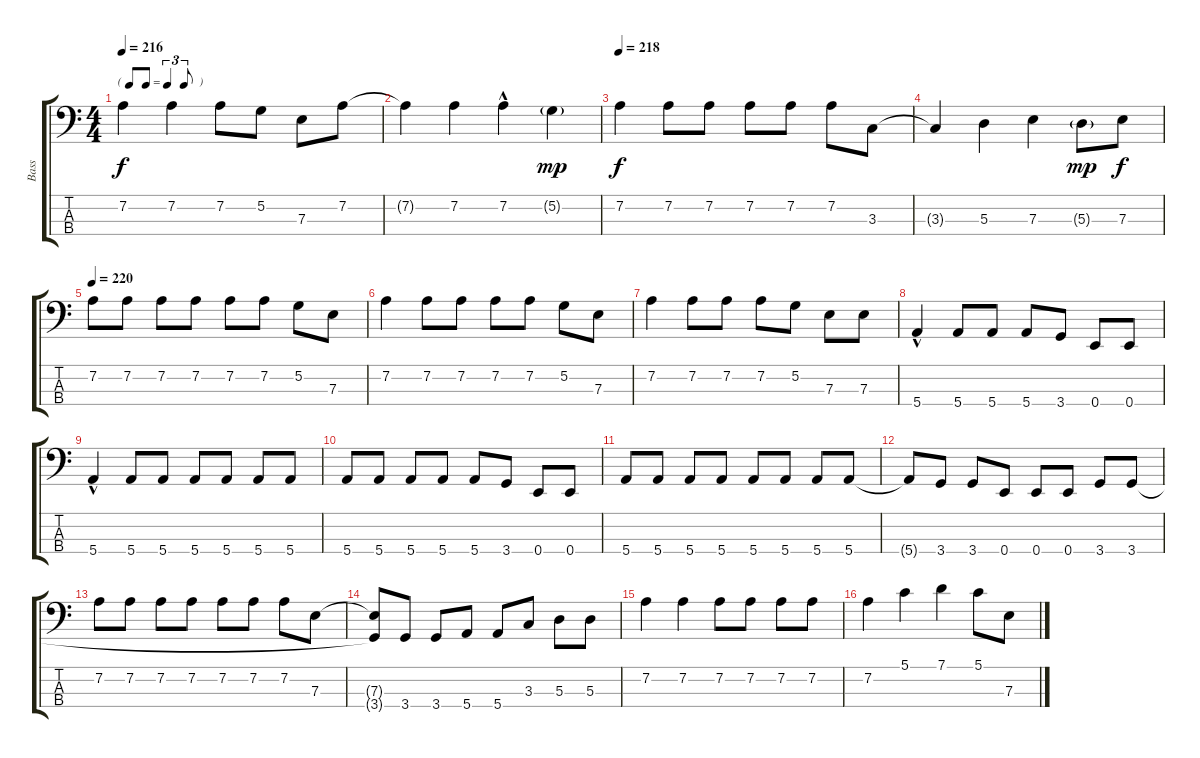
\track ("Bass" "Bass") {instrument electricbassfinger}
\staff {score tabs}
\tuning (G2 D2 A1 E1) {hide}
\ts (4 4)
\tf triplet8th
\tempo 216
\clef f4
\ks c
7.2.4{dy f} 7.2.4 7.2.8 5.2.8 7.3.8 7.2.8 |
7.2{t}.4 7.2.4 7.2{hac}.4 5.2{g}.4{dy mp} |
\tempo 218
7.2.4{dy f} 7.2.8 7.2.8 7.2.8 7.2.8 7.2.8 3.3.8 |
3.3{t}.4 5.3.4 7.3.4 5.3{g}.8{dy mp} 7.3.8{dy f} |
\tempo 220
7.2.8 7.2.8 7.2.8 7.2.8 7.2.8 7.2.8 5.2.8 7.3.8 |
7.2.4 7.2.8 7.2.8 7.2.8 7.2.8 5.2.8 7.3.8 |
7.2.4 7.2.8 7.2.8 7.2.8 5.2.8 7.3.8 7.3.8 |
5.4{hac}.4 5.4.8 5.4.8 5.4.8 3.4.8 0.4.8 0.4.8 |
5.4{hac}.4 5.4.8 5.4.8 5.4.8 5.4.8 5.4.8 5.4.8 |
5.4.8 5.4.8 5.4.8 5.4.8 5.4.8 3.4.8 0.4.8 0.4.8 |
5.4.8 5.4.8 5.4.8 5.4.8 5.4.8 5.4.8 5.4.8 5.4.8 |
5.4{t}.8 3.4.8 3.4.8 0.4.8 0.4.8 0.4.8 3.4.8 3.4.8 |
7.2.8 7.2.8 7.2.8 7.2.8 7.2.8 7.2.8 7.2.8 7.3.8 |
(7.3{t} 3.4{t}).8 3.4.8 3.4.8 5.4.8 5.4.8 3.3.8 5.3.8 5.3.8 |
7.2.4 7.2.4 7.2.8 7.2.8 7.2.8 7.2.8 |
7.2.4 5.1.4 7.1.4 5.1.8 7.3.8
